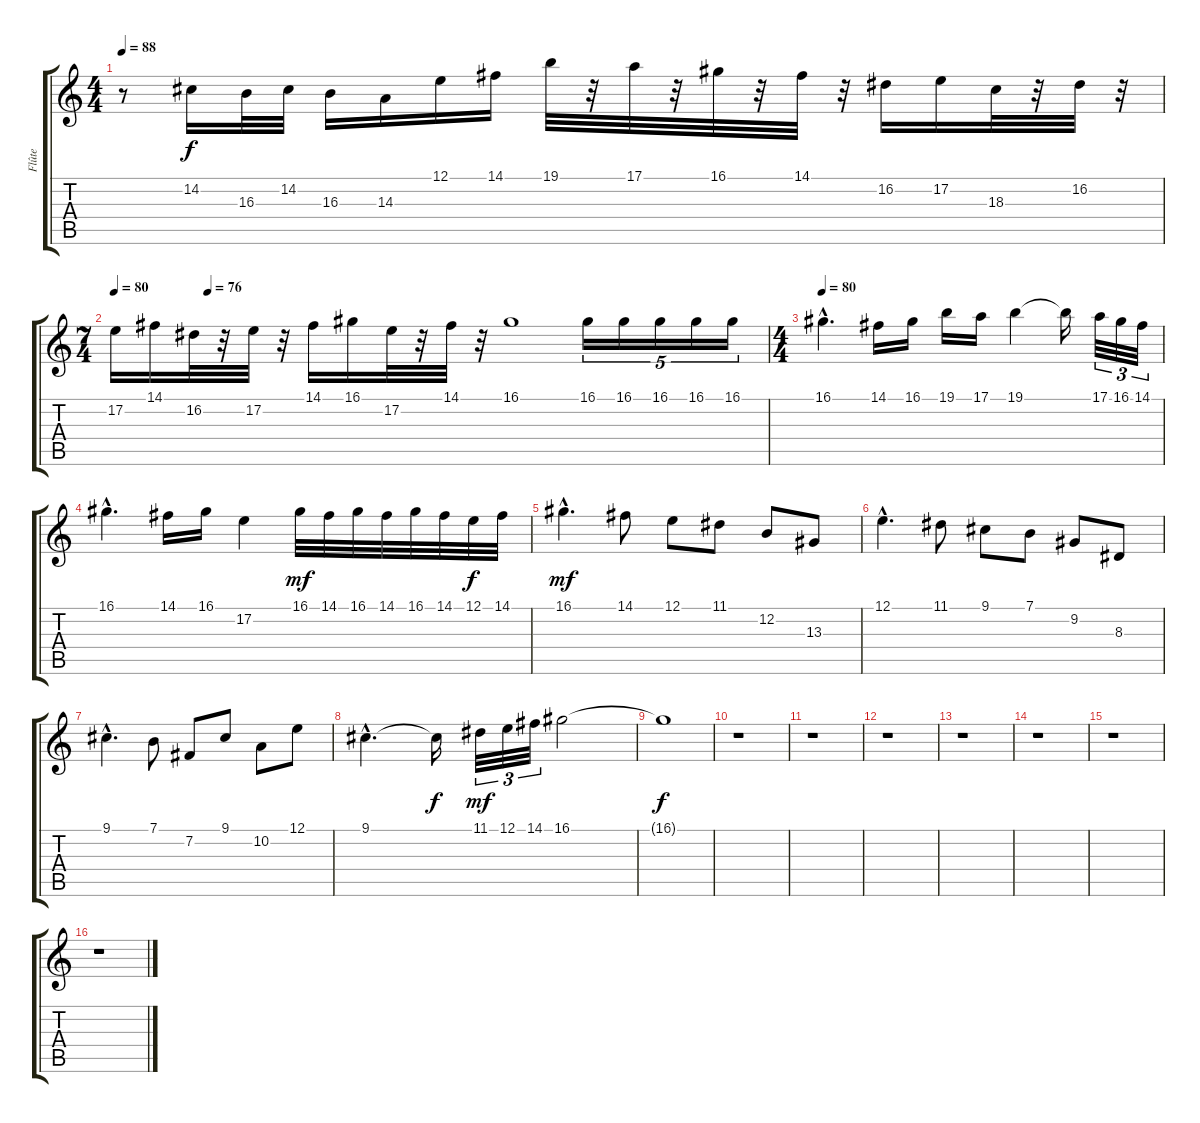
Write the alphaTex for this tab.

\track ("Flûte" "Flûte") {instrument flute}
\staff {score tabs}
\tuning (E4 B3 G3 D3 A2 E2) {hide}
\ts (4 4)
\tempo 88
\clef g2
\ks c
r.8{dy f} 14.2.16 16.3.32 14.2.32 16.3.16 14.3.16 12.1.16 14.1.16 19.1.32 r.32 17.1.32 r.32 16.1.32 r.32 14.1.32 r.32 16.2.16 17.2.16 18.3.32 r.32 16.2.32 r.32 |
\ts (7 4)
\tempo 80
\tempo (76 0.14285714285714285)
17.2.16 14.1.16 16.2.32 r.32 17.2.32 r.32 14.1.16 16.1.16 17.2.32 r.32 14.1.32 r.32 16.1.1 16.1.16{tu (5 4)} 16.1.16{tu (5 4)} 16.1.16{tu (5 4)} 16.1.16{tu (5 4)} 16.1.16{tu (5 4)} |
\ts (4 4)
\tempo 80
16.1{hac}.4{d} 14.1.16 16.1.16 19.1.16 17.1.16 19.1.4 19.1{t}.16 17.1.32{tu (3 2)} 16.1.32{tu (3 2)} 14.1.32{tu (3 2)} |
16.1{hac}.4{d} 14.1.16 16.1.16 17.2.4 16.1.32{dy mf} 14.1.32 16.1.32 14.1.32 16.1.32 14.1.32 12.1.32{dy f} 14.1.32 |
16.1{hac}.4{d dy mf} 14.1.8 12.1.8 11.1.8 12.2.8 13.3.8 |
12.1{hac}.4{d} 11.1.8 9.1.8 7.1.8 9.2.8 8.3.8 |
9.1{hac}.4{d} 7.1.8 7.2.8 9.1.8 10.2.8 12.1.8 |
9.1{hac}.4{d} 9.1{t}.16{dy f} 11.1.32{tu (3 2) dy mf} 12.1.32{tu (3 2)} 14.1.32{tu (3 2)} 16.1.2 |
16.1{t}.1{dy f} |
r.1 |
r.1 |
r.1 |
r.1 |
r.1 |
r.1 |
r.1
